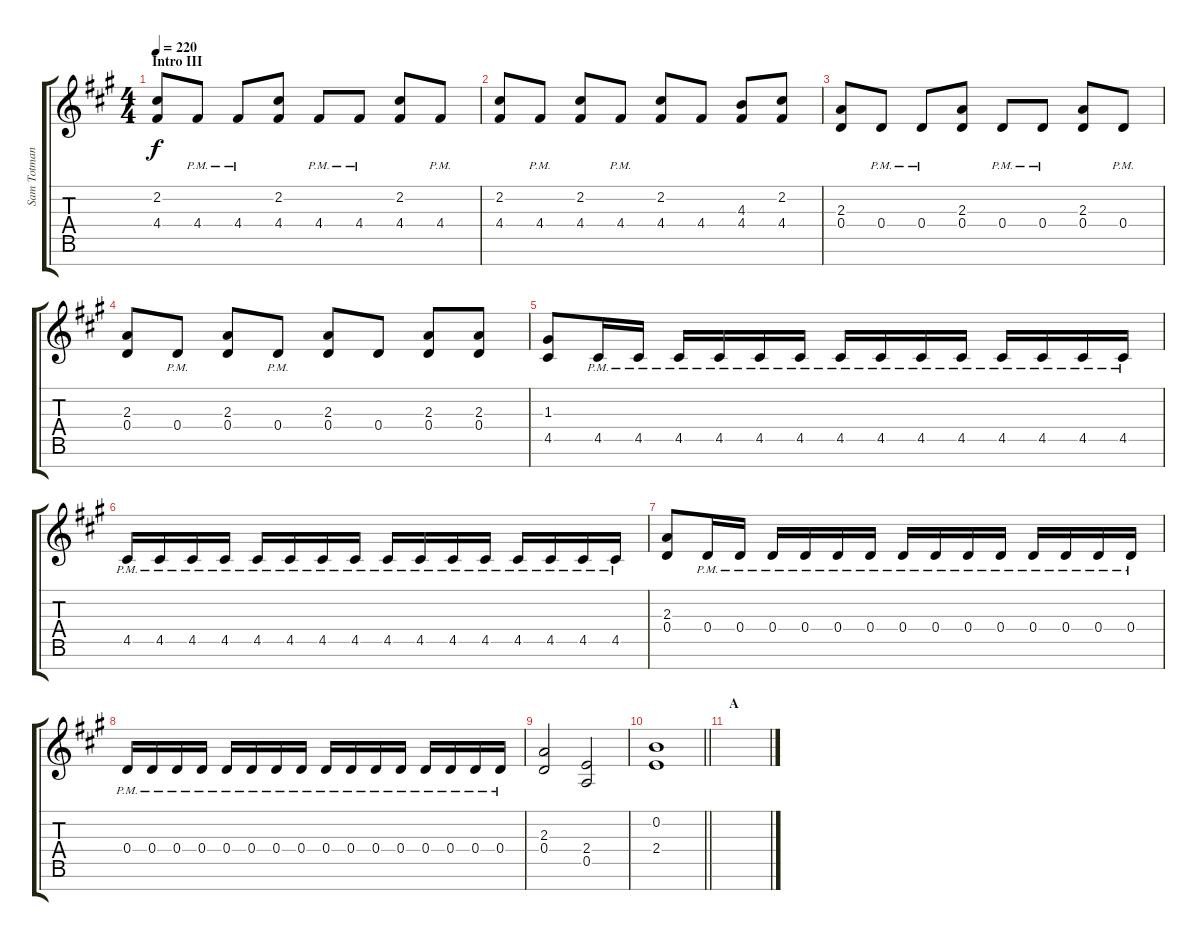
\track ("Sam Totman II" "Sam Totman") {instrument distortionguitar}
\staff {score tabs}
\tuning (E4 B3 G3 D3 A2 E2 B1) {hide}
\ts (4 4)
\section ("" "Intro III")
\tempo 220
\clef g2
\ks a
(2.2 4.4).8{dy f} 4.4{pm}.8 4.4{pm}.8 (2.2 4.4).8 4.4{pm}.8 4.4{pm}.8 (2.2 4.4).8 4.4{pm}.8 |
(2.2 4.4).8 4.4{pm}.8 (2.2 4.4).8 4.4{pm}.8 (2.2 4.4).8 4.4.8 (4.3 4.4).8 (2.2 4.4).8 |
(2.3 0.4).8 0.4{pm}.8 0.4{pm}.8 (2.3 0.4).8 0.4{pm}.8 0.4{pm}.8 (2.3 0.4).8 0.4{pm}.8 |
(2.3 0.4).8 0.4{pm}.8 (2.3 0.4).8 0.4{pm}.8 (2.3 0.4).8 0.4.8 (2.3 0.4).8 (2.3 0.4).8 |
(1.3 4.5).8 4.5{pm}.16 4.5{pm}.16 4.5{pm}.16 4.5{pm}.16 4.5{pm}.16 4.5{pm}.16 4.5{pm}.16 4.5{pm}.16 4.5{pm}.16 4.5{pm}.16 4.5{pm}.16 4.5{pm}.16 4.5{pm}.16 4.5{pm}.16 |
4.5{pm}.16 4.5{pm}.16 4.5{pm}.16 4.5{pm}.16 4.5{pm}.16 4.5{pm}.16 4.5{pm}.16 4.5{pm}.16 4.5{pm}.16 4.5{pm}.16 4.5{pm}.16 4.5{pm}.16 4.5{pm}.16 4.5{pm}.16 4.5{pm}.16 4.5{pm}.16 |
(2.3 0.4).8 0.4{pm}.16 0.4{pm}.16 0.4{pm}.16 0.4{pm}.16 0.4{pm}.16 0.4{pm}.16 0.4{pm}.16 0.4{pm}.16 0.4{pm}.16 0.4{pm}.16 0.4{pm}.16 0.4{pm}.16 0.4{pm}.16 0.4{pm}.16 |
0.4{pm}.16 0.4{pm}.16 0.4{pm}.16 0.4{pm}.16 0.4{pm}.16 0.4{pm}.16 0.4{pm}.16 0.4{pm}.16 0.4{pm}.16 0.4{pm}.16 0.4{pm}.16 0.4{pm}.16 0.4{pm}.16 0.4{pm}.16 0.4{pm}.16 0.4{pm}.16 |
(2.3 0.4).2 (2.4 0.5).2 |
\barLineRight lightlight
(0.2 2.4).1 |
\section ("" "A")
